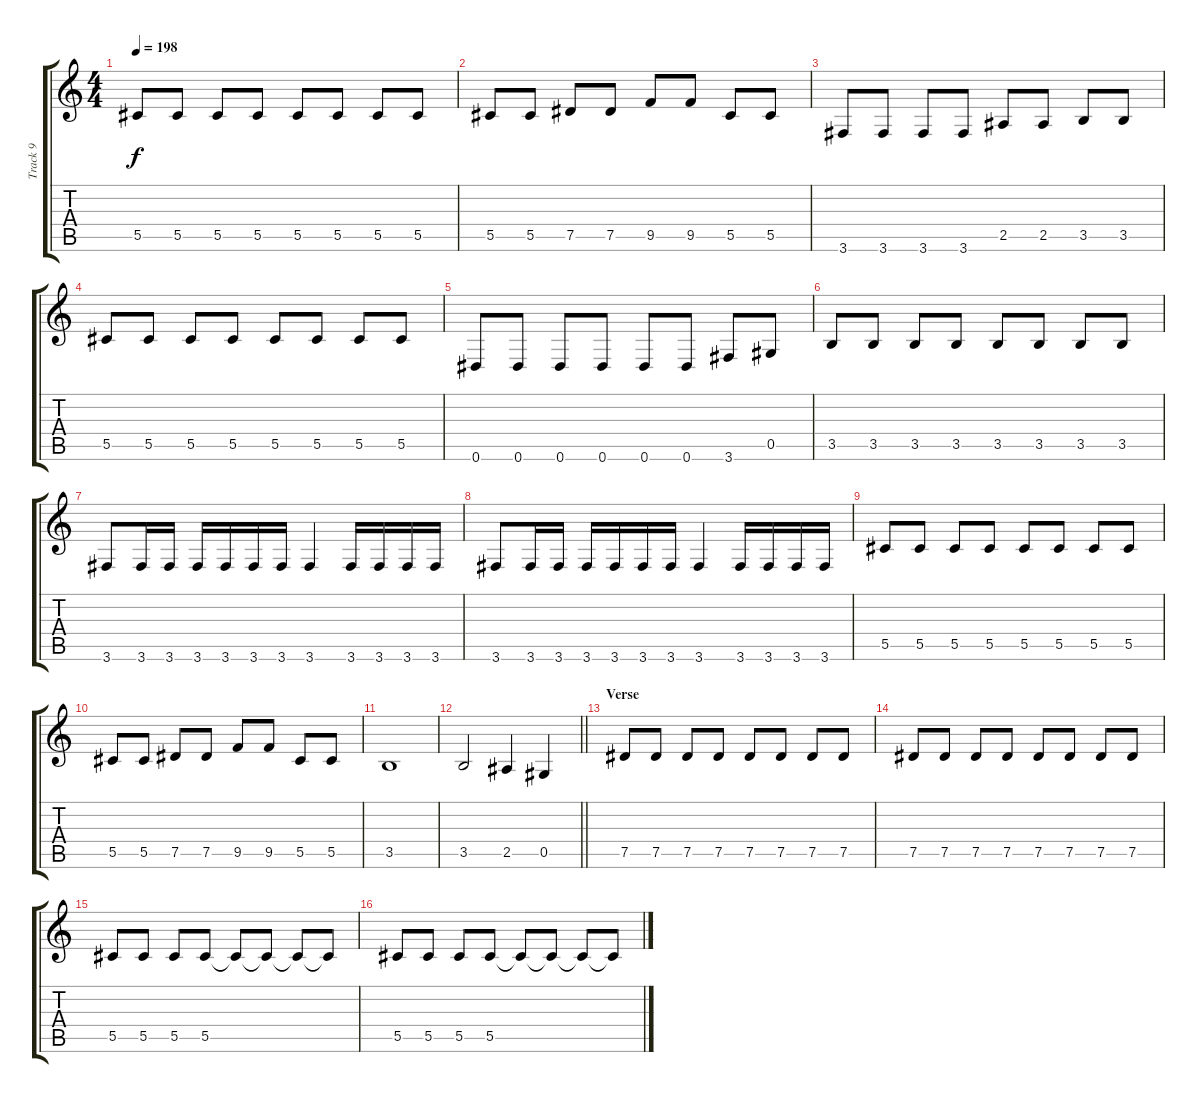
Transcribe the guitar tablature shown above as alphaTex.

\track ("Track 9" "Track 9") {instrument electricbassfinger}
\staff {score tabs}
\tuning (Eb4 Bb3 Gb3 Db3 Ab2 Eb2) {hide}
\ts (4 4)
\tempo 198
\clef g2
\ks c
5.5.8{dy f} 5.5.8 5.5.8 5.5.8 5.5.8 5.5.8 5.5.8 5.5.8 |
5.5.8 5.5.8 7.5.8 7.5.8 9.5.8 9.5.8 5.5.8 5.5.8 |
3.6.8 3.6.8 3.6.8 3.6.8 2.5.8 2.5.8 3.5.8 3.5.8 |
5.5.8 5.5.8 5.5.8 5.5.8 5.5.8 5.5.8 5.5.8 5.5.8 |
0.6.8 0.6.8 0.6.8 0.6.8 0.6.8 0.6.8 3.6.8 0.5.8 |
3.5.8 3.5.8 3.5.8 3.5.8 3.5.8 3.5.8 3.5.8 3.5.8 |
3.6.8 3.6.16 3.6.16 3.6.16 3.6.16 3.6.16 3.6.16 3.6.4 3.6.16 3.6.16 3.6.16 3.6.16 |
3.6.8 3.6.16 3.6.16 3.6.16 3.6.16 3.6.16 3.6.16 3.6.4 3.6.16 3.6.16 3.6.16 3.6.16 |
5.5.8 5.5.8 5.5.8 5.5.8 5.5.8 5.5.8 5.5.8 5.5.8 |
5.5.8 5.5.8 7.5.8 7.5.8 9.5.8 9.5.8 5.5.8 5.5.8 |
3.5.1 |
\barLineRight lightlight
3.5.2 2.5.4 0.5.4 |
\section ("" "Verse")
7.5.8 7.5.8 7.5.8 7.5.8 7.5.8 7.5.8 7.5.8 7.5.8 |
7.5.8 7.5.8 7.5.8 7.5.8 7.5.8 7.5.8 7.5.8 7.5.8 |
5.5.8 5.5.8 5.5.8 5.5.8 5.5{t}.8 5.5{t}.8 5.5{t}.8 5.5{t}.8 |
5.5.8 5.5.8 5.5.8 5.5.8 5.5{t}.8 5.5{t}.8 5.5{t}.8 5.5{t}.8
